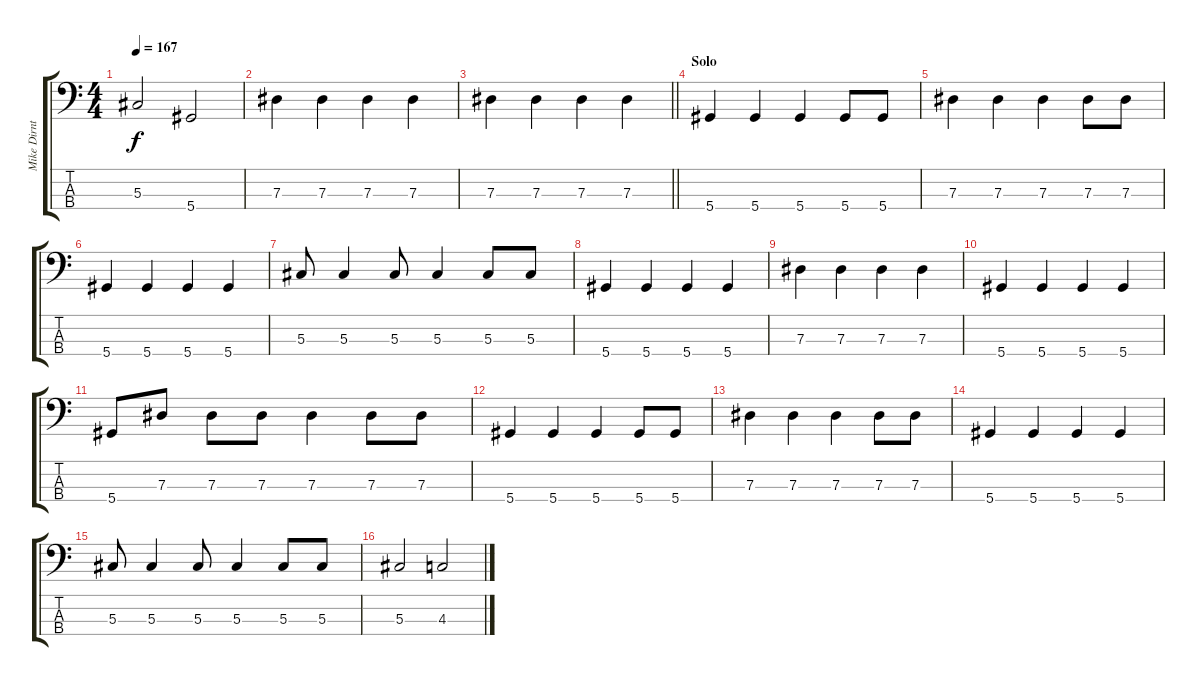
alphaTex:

\track ("Mike Dirnt - Bass" "Mike Dirnt") {instrument electricbasspick}
\staff {score tabs}
\tuning (Gb2 Db2 Ab1 Eb1) {hide}
\ts (4 4)
\tempo 167
\clef f4
\ks c
5.3.2{dy f} 5.4.2 |
7.3.4 7.3.4 7.3.4 7.3.4 |
\barLineRight lightlight
7.3.4 7.3.4 7.3.4 7.3.4 |
\section ("" "Solo")
5.4.4 5.4.4 5.4.4 5.4.8 5.4.8 |
7.3.4 7.3.4 7.3.4 7.3.8 7.3.8 |
5.4.4 5.4.4 5.4.4 5.4.4 |
5.3.8 5.3.4 5.3.8 5.3.4 5.3.8 5.3.8 |
5.4.4 5.4.4 5.4.4 5.4.4 |
7.3.4 7.3.4 7.3.4 7.3.4 |
5.4.4 5.4.4 5.4.4 5.4.4 |
5.4.8 7.3.8 7.3.8 7.3.8 7.3.4 7.3.8 7.3.8 |
5.4.4 5.4.4 5.4.4 5.4.8 5.4.8 |
7.3.4 7.3.4 7.3.4 7.3.8 7.3.8 |
5.4.4 5.4.4 5.4.4 5.4.4 |
5.3.8 5.3.4 5.3.8 5.3.4 5.3.8 5.3.8 |
5.3.2 4.3.2
